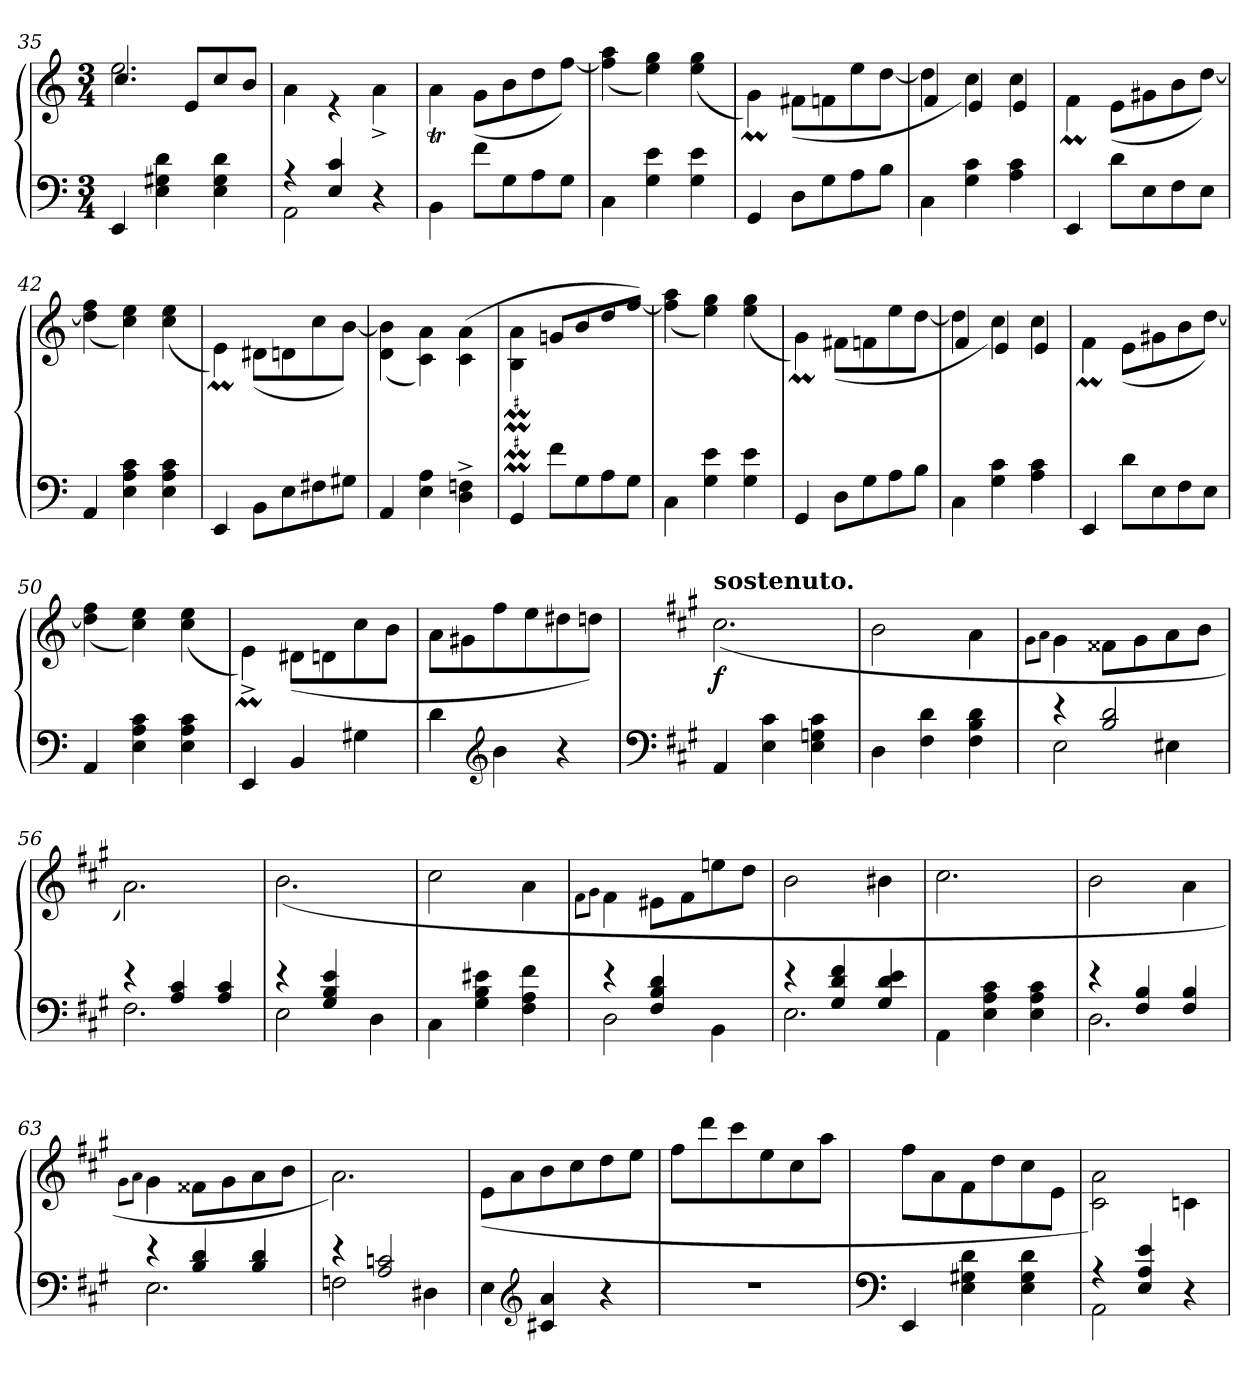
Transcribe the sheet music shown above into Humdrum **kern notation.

**kern	**kern	**dynam
*part1	*part1	*part1
*staff2	*staff1	*staff1/2
*clefF4	*clefG2	*
*k[]	*k[]	*
*M3/4	*M3/4	*
=35	=35	=35
*	*^	*
*	*	*^	*
4EE/	2.ryy	2.ee\	4.cc/	.
4E\ 4G#X\ 4d\	.	.	.	.
.	.	.	8e/L	.
4E\ 4G#\ 4d\	.	.	8cc/	.
.	.	.	8b/J	.
*	*	*v	*v	*
=36	=36	=36	=36
*^	*	*	*
4rA	2AA\	2.ryy	4a\	.
4E/ 4c/	.	.	4r	.
4r	4rCCyy	.	4a^\	.
*v	*v	*	*	*
=37	=37	=37	=37
4BB\	2.ryy	4aT\	.
8f\L	.	(>8g\L	.
8G\	.	8b\	.
8A\	.	8dd\	.
8G\J	.	[8ff\J)	.
!!LO:PB:g=z	!!
=38	=38	=38	=38
4C\	2.ryy	(>4ff\] 4aa\	.
4G\ 4e\	.	4ee\ 4gg\)	.
4G\ 4e\	.	(>4ee\ 4gg\	.
=39	=39	=39	=39
4GG/	2.ryy	4gM\)	.
8D\L	.	(>8f#X\L	.
8G\	.	8fn\	.
8A\	.	8ee\	.
8B\J	.	[8dd\J	.
=40	=40	=40	=40
*	*	*^	*
4C\	2.ryy	4dd\]	4f/	.
4G\ 4c\	.	4cc\)	4e/	.
4A\ 4c\	.	4cc\	4e/	.
*	*	*v	*v	*
=41	=41	=41	=41
4EE/	2.ryy	4fM\	.
8d\L	.	(<8e\L	.
8E\	.	8g#X\	.
8F\	.	8b\	.
8E\J	.	[8dd\J)	.
=42	=42	=42	=42
4AA/	2.ryy	(>4dd\] 4ff\	.
4E\ 4A\ 4c\	.	4cc\ 4ee\)	.
4E\ 4A\ 4c\	.	(>4cc\ 4ee\	.
=43	=43	=43	=43
4EE/	2.ryy	4em\)	.
8BB\L	.	(<8d#X\L	.
8E\	.	8dn\	.
8F#X\	.	8cc\	.
8G#X\J	.	[8b\J)	.
=44	=44	=44	=44
4AA/	2.ryy	(<4d\ 4b\]	.
4E\ 4A\	.	4c\ 4a\)	.
4D\^ 4Fn\^	.	(<4c\ 4a\	.
=45	=45	=45	=45
4GG/	2.ryy	4B\M 4a\M	.
8f\L	.	8gn/L	.
8G\	.	8b/	.
8A\	.	8dd/	.
8G\J	.	[8ff/J)	.
!!LO:LB:g=z	!!
=46	=46	=46	=46
4C\	2.ryy	(>4ff\] 4aa\	.
4G\ 4e\	.	4ee\ 4gg\)	.
4G\ 4e\	.	(>4ee\ 4gg\	.
=47	=47	=47	=47
4GG/	2.ryy	4gM\)	.
8D\L	.	(>8f#X\L	.
8G\	.	8fn\	.
8A\	.	8ee\	.
8B\J	.	[8dd\J	.
=48	=48	=48	=48
*	*	*^	*
4C\	2.ryy	4dd\]	4f/	.
4G\ 4c\	.	4cc\)	4e/	.
4A\ 4c\	.	4cc\	4e/	.
*	*	*v	*v	*
=49	=49	=49	=49
4EE/	2.ryy	4fM\	.
8d\L	.	(<8e\L	.
8E\	.	8g#X\	.
8F\	.	8b\	.
8E\J	.	[8dd\J)	.
=50	=50	=50	=50
4AA/	2.ryy	(>4dd\] 4ff\	.
4E\ 4A\ 4c\	.	4cc\ 4ee\)	.
4E\ 4A\ 4c\	.	(>4cc\ 4ee\	.
=51	=51	=51	=51
4EE/	2.ryy	4em^\)	.
4BB/	.	(>8d#X\L	.
.	.	8dn\	.
4G#X\	.	8cc\	.
.	.	8b\J	.
=52	=52	=52	=52
4d\	2.ryy	8a\L	.
.	.	8g#X\	.
*clefG2	*	*	*
4b\	.	8ff\	.
.	.	8ee\	.
4r	.	8dd#X\	.
.	.	8ddn\J)	.
!!LO:LB:g=z	!!
=53	=53	=53	=53
*clefF4	*	*	*
*k[f#c#g#]	*k[f#c#g#]	*	*
!	!LO:TX:a:B:t=sostenuto.	!	!
!	!	!	!LO:DY:b
4AA/	2.ryy	(>2.cc#\	f
4E\ 4c#\	.	.	.
4E\ 4Gn\ 4c#\	.	.	.
=54	=54	=54	=54
4D\	2.ryy	2b\	.
4F#\ 4d\	.	.	.
4F#\ 4B\ 4d\	.	4a\	.
=55	=55	=55	=55
.	.	8qg#\L	.
.	.	8qa\J	.
*^	*	*	*
4re	2E\	2.ryy	4g#\	.
2B/ 2d/	.	.	8f##X\L	.
.	.	.	8g#\	.
.	4E#X\	.	8a\	.
.	.	.	8b\J	.
=56	=56	=56	=56	=56
4re	2.F#\	2.ryy	2.a\)	.
4A/ 4c#/	.	.	.	.
4A/ 4c#/	.	.	.	.
=57	=57	=57	=57	=57
4re	2E\	2.ryy	(>2.b\	.
4G#/ 4B/ 4e/	.	.	.	.
4rgyy	4D\	.	.	.
*v	*v	*	*	*
=58	=58	=58	=58
4C#\	2.ryy	2cc#\	.
4G#\ 4B\ 4e#X\	.	.	.
4F#\ 4A\ 4f#\	.	4a\	.
=59	=59	=59	=59
.	.	8qf#\L	.
.	.	8qg#\J	.
*^	*	*	*
4re	2D\	2.ryy	4f#\	.
4F#/ 4B/ 4d/	.	.	8e#X\L	.
.	.	.	8f#\	.
4reyy	4BB\	.	8een\	.
.	.	.	8dd\J	.
=60	=60	=60	=60	=60
4re	2.E\	2.ryy	2b\	.
4G#/ 4d/ 4f#/	.	.	.	.
4G#/ 4d/ 4e/	.	.	4b#X\	.
*v	*v	*	*	*
=61	=61	=61	=61
4AA\	2.ryy	2.cc#\	.
4E\ 4A\ 4c#\	.	.	.
4E\ 4A\ 4c#\	.	.	.
!!LO:LB:g=z	!!
=62	=62	=62	=62
*^	*	*	*
4re	2.D\	2.ryy	2b\	.
4F#/ 4B/	.	.	.	.
4F#/ 4B/	.	.	4a\	.
=63	=63	=63	=63	=63
.	.	.	8qg#\L	.
.	.	.	8qa\J	.
4re	2.E\	2.ryy	4g#\	.
4B/ 4d/	.	.	8f##X\L	.
.	.	.	8g#\	.
4B/ 4d/	.	.	8a\	.
.	.	.	8b\J	.
=64	=64	=64	=64	=64
4re	2Fn\	2.ryy	2.a\)	.
2A/ 2cn/	.	.	.	.
.	4D#X\	.	.	.
*v	*v	*	*	*
=65	=65	=65	=65
4E\	2.ryy	(>8e\L	.
.	.	8a\	.
*clefG2	*	*	*
4c#X/ 4a/	.	8b\	.
.	.	8cc#\	.
4r	.	8dd\	.
.	.	8ee\J	.
=66	=66	=66	=66
2.rdd	2.ryy	8ff#\L	.
.	.	8ddd\	.
.	.	8ccc#\	.
.	.	8ee\	.
.	.	8cc#\	.
.	.	8aa\J	.
*	*v	*v	*
=67	=67	=67
*clefF4	*	*
*	*^	*
*	*	*^	*
4EE/	2.ryy	4ryy	8ff#\L	.
.	.	.	8a\	.
4E\ 4G#X\ 4d\	.	4f#\	8f#\	.
.	.	.	8dd\	.
4E\ 4G#\ 4d\	.	4ryy	8cc#\	.
.	.	.	8e\J	.
*	*	*v	*v	*
=68	=68	=68	=68
*^	*	*	*
4rA	2AA\	2.ryy	2c#\ 2a\)	.
4E/ 4A/ 4e/	.	.	.	.
4r	4ryy	.	4cn\	.
*v	*v	*	*	*
*	*v	*v	*
=	=	=
*-	*-	*-
